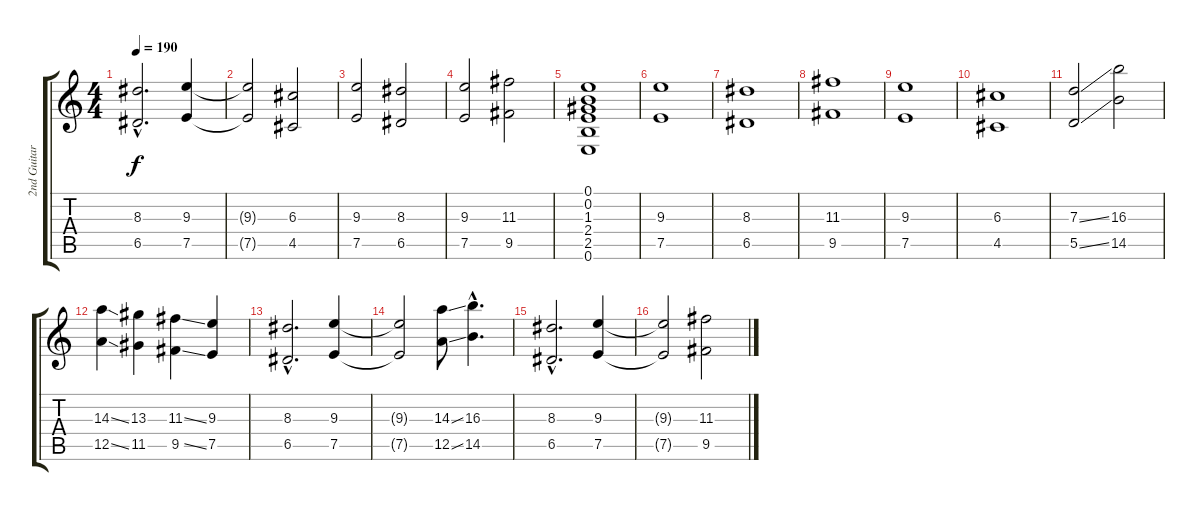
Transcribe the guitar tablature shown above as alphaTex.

\track ("2nd Guitar" "2nd Guitar") {instrument distortionguitar}
\staff {score tabs}
\tuning (E4 B3 G3 D3 A2 E2) {hide}
\ts (4 4)
\tempo 190
\clef g2
\ks c
(8.3{hac} 6.5{hac}).2{d dy f} (9.3 7.5).4 |
(9.3{t} 7.5{t}).2 (6.3 4.5).2 |
(9.3 7.5).2 (8.3 6.5).2 |
(9.3 7.5).2 (11.3 9.5).2 |
(0.1 0.2 1.3 2.4 2.5 0.6).1 |
(9.3 7.5).1 |
(8.3 6.5).1 |
(11.3 9.5).1 |
(9.3 7.5).1 |
(6.3 4.5).1 |
(7.3{ss} 5.5{ss}).2 (16.3 14.5).2 |
(14.3{ss} 12.5{ss}).4 (13.3 11.5).4 (11.3{ss} 9.5{ss}).4 (9.3 7.5).4 |
(8.3{hac} 6.5{hac}).2{d} (9.3 7.5).4 |
(9.3{t} 7.5{t}).2 (14.3{ss} 12.5{ss}).8 (16.3{hac} 14.5{hac}).4{d} |
(8.3{hac} 6.5{hac}).2{d} (9.3 7.5).4 |
(9.3{t} 7.5{t}).2 (11.3 9.5).2
